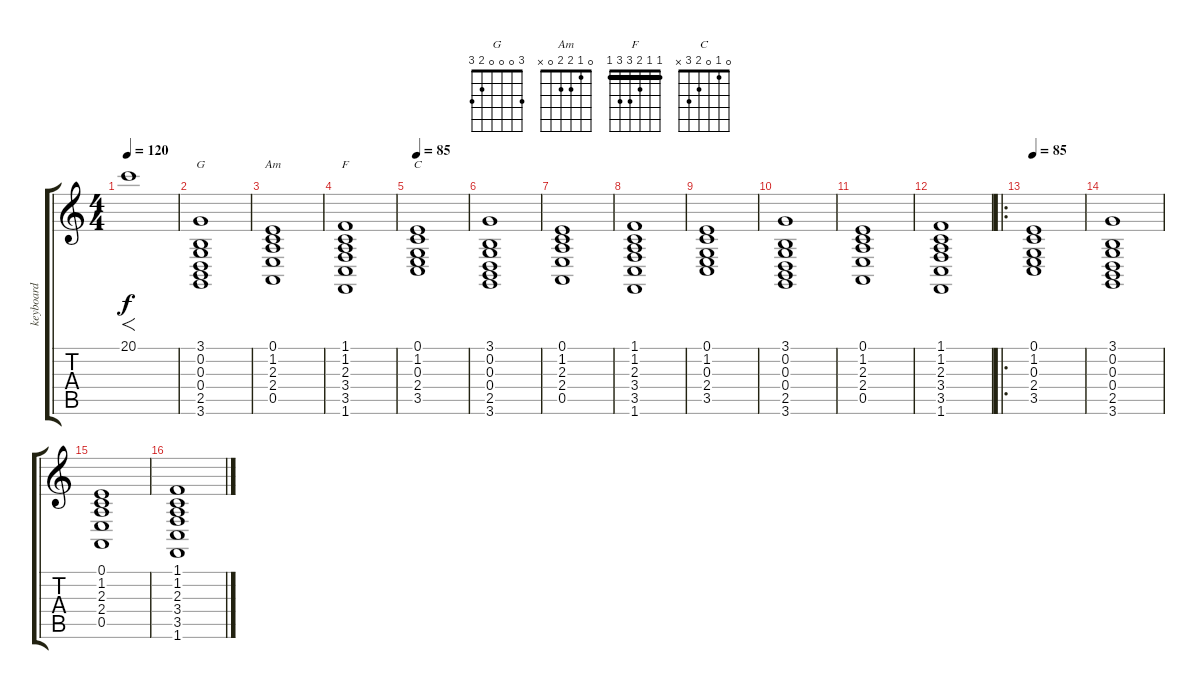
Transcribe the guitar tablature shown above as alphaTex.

\track ("keyboard" "keyboard") {instrument choiraahs}
\staff {score tabs}
\tuning (E4 B3 G3 D3 A2 E2) {hide}
\chord ("G" 3 0 0 0 2 3)
\chord ("Am" 0 1 2 2 0 x)
\chord ("F" 1 1 2 3 3 1) {barre 1}
\chord ("C" 0 1 0 2 3 x)
\ts (4 4)
\tempo 120
\tempo 85
\tempo 120
\clef g2
\ks c
20.1.1{f dy f instrument choiraahs} |
(3.1 0.2 0.3 0.4 2.5 3.6).1{ch "G"} |
(0.1 1.2 2.3 2.4 0.5).1{ch "Am"} |
(1.1 1.2 2.3 3.4 3.5 1.6).1{ch "F"} |
\tempo 85
(0.1 1.2 0.3 2.4 3.5).1{ch "C"} |
(3.1 0.2 0.3 0.4 2.5 3.6).1 |
(0.1 1.2 2.3 2.4 0.5).1 |
(1.1 1.2 2.3 3.4 3.5 1.6).1 |
(0.1 1.2 0.3 2.4 3.5).1 |
(3.1 0.2 0.3 0.4 2.5 3.6).1 |
(0.1 1.2 2.3 2.4 0.5).1 |
(1.1 1.2 2.3 3.4 3.5 1.6).1 |
\ro
\tempo 85
(0.1 1.2 0.3 2.4 3.5).1 |
(3.1 0.2 0.3 0.4 2.5 3.6).1 |
(0.1 1.2 2.3 2.4 0.5).1 |
(1.1 1.2 2.3 3.4 3.5 1.6).1
